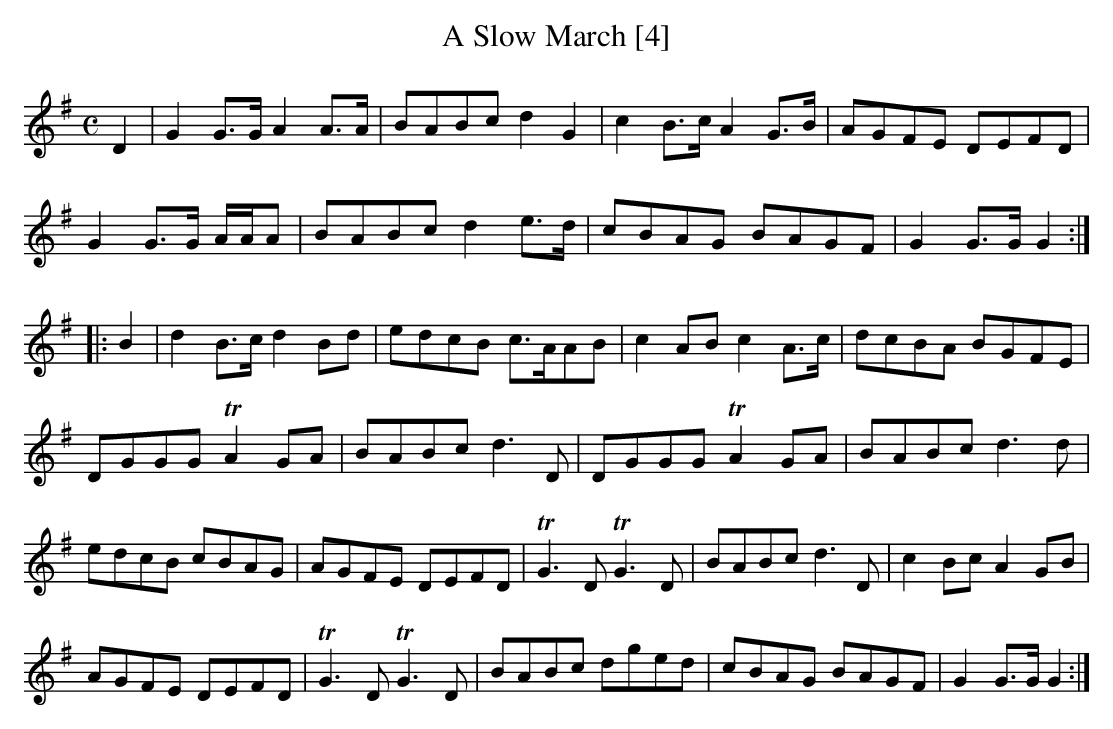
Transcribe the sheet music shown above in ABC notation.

X:1
T:Slow March [4], A
M:C
L:1/8
K:G
D2|G2 G>G A2 A>A|BABc d2G2|c2 B>c A2 G>B|AGFE DEFD|
G2 G>G A/A/A|BABc d2 e>d|cBAG BAGF|G2 G>G G2:|
|:B2|d2 B>c d2 Bd|edcB c>AAB|c2 AB c2 A>c|dcBA BGFE|
DGGG TA2 GA|BABc d3D|DGGG TA2 GA|BABc d3d|
edcB cBAG|AGFE DEFD|TG3D TG3D|BABc d3D|c2 Bc A2 GB|
AGFE DEFD|TG3D TG3D|BABc dged|cBAG BAGF|G2 G>G G2:|
